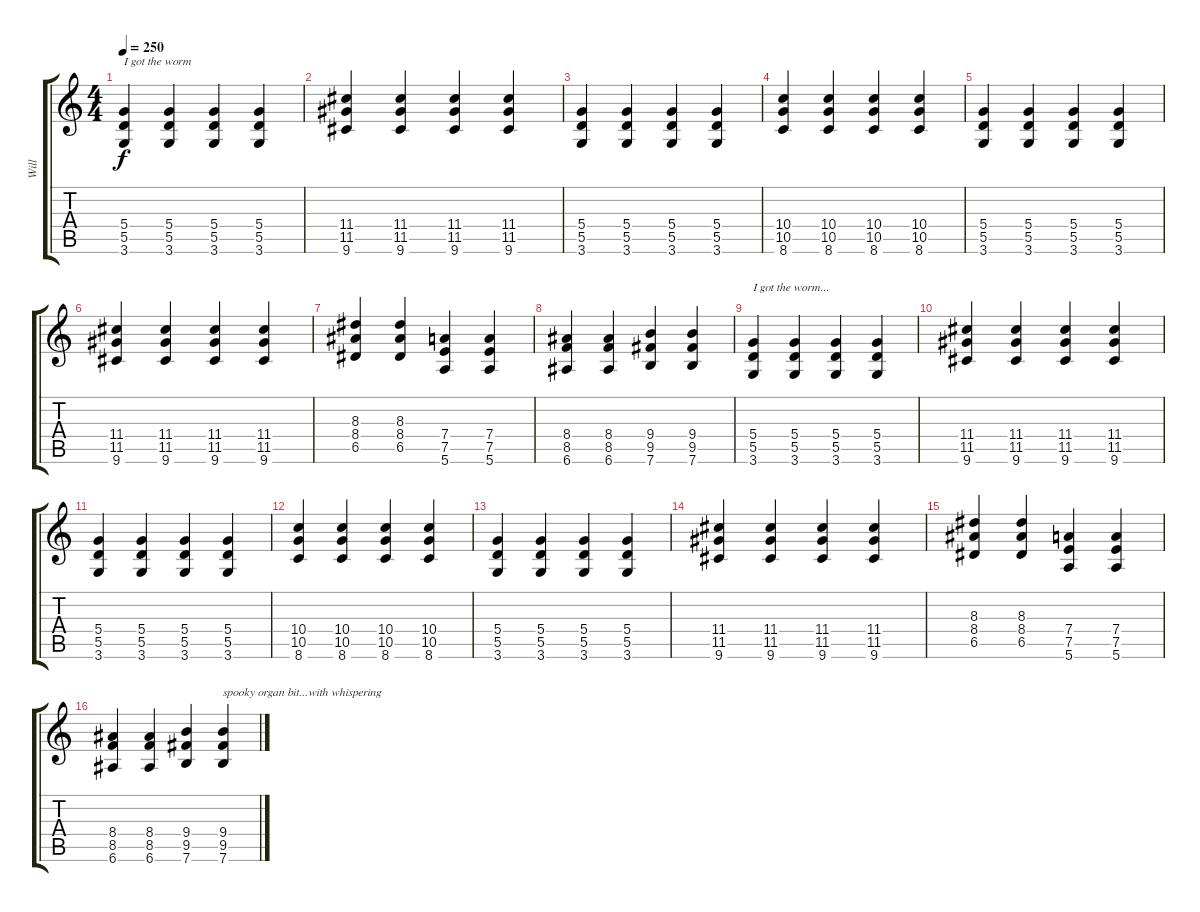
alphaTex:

\track ("Will" "Will") {instrument overdrivenguitar}
\staff {score tabs}
\tuning (E4 B3 G3 D3 A2 E2) {hide}
\ts (4 4)
\tempo 250
\clef g2
\ks c
(5.4 5.5 3.6).4{txt "I got the worm" dy f} (5.4 5.5 3.6).4 (5.4 5.5 3.6).4 (5.4 5.5 3.6).4 |
(11.4 11.5 9.6).4 (11.4 11.5 9.6).4 (11.4 11.5 9.6).4 (11.4 11.5 9.6).4 |
(5.4 5.5 3.6).4 (5.4 5.5 3.6).4 (5.4 5.5 3.6).4 (5.4 5.5 3.6).4 |
(10.4 10.5 8.6).4 (10.4 10.5 8.6).4 (10.4 10.5 8.6).4 (10.4 10.5 8.6).4 |
(5.4 5.5 3.6).4 (5.4 5.5 3.6).4 (5.4 5.5 3.6).4 (5.4 5.5 3.6).4 |
(11.4 11.5 9.6).4 (11.4 11.5 9.6).4 (11.4 11.5 9.6).4 (11.4 11.5 9.6).4 |
(8.3 8.4 6.5).4 (8.3 8.4 6.5).4 (7.4 7.5 5.6).4 (7.4 7.5 5.6).4 |
(8.4 8.5 6.6).4 (8.4 8.5 6.6).4 (9.4 9.5 7.6).4 (9.4 9.5 7.6).4 |
(5.4 5.5 3.6).4{txt "I got the worm..."} (5.4 5.5 3.6).4 (5.4 5.5 3.6).4 (5.4 5.5 3.6).4 |
(11.4 11.5 9.6).4 (11.4 11.5 9.6).4 (11.4 11.5 9.6).4 (11.4 11.5 9.6).4 |
(5.4 5.5 3.6).4 (5.4 5.5 3.6).4 (5.4 5.5 3.6).4 (5.4 5.5 3.6).4 |
(10.4 10.5 8.6).4 (10.4 10.5 8.6).4 (10.4 10.5 8.6).4 (10.4 10.5 8.6).4 |
(5.4 5.5 3.6).4 (5.4 5.5 3.6).4 (5.4 5.5 3.6).4 (5.4 5.5 3.6).4 |
(11.4 11.5 9.6).4 (11.4 11.5 9.6).4 (11.4 11.5 9.6).4 (11.4 11.5 9.6).4 |
(8.3 8.4 6.5).4 (8.3 8.4 6.5).4 (7.4 7.5 5.6).4 (7.4 7.5 5.6).4 |
(8.4 8.5 6.6).4 (8.4 8.5 6.6).4 (9.4 9.5 7.6).4 (9.4 9.5 7.6).4{txt "spooky organ bit...with whispering"}
